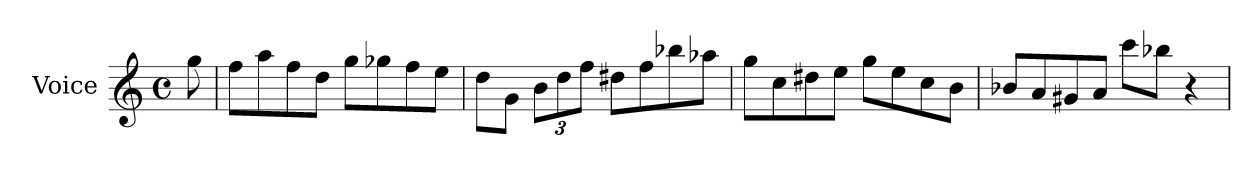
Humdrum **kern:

**kern
*part1
*staff1
*I"Voice
*I'Voice
*clefG2
*M4/4
*met(c)
=
8gg\
=1
8ff\L
8aa\
8ff\
8dd\J
8gg\L
8gg-X\
8ff\
8ee\J
=2
8dd\L
8g\J
12b\L
12dd\
12ff\J
8dd#X\L
8ff\
8bb-X\
8aa-X\J
=3
8gg\L
8cc\
8dd#X\
8ee\J
8gg\L
8ee\
8cc\
8b\J
=4
8b-X/L
8a/
8g#X/
8a/J
8ccc\L
8bb-X\J
4r
=
*-
